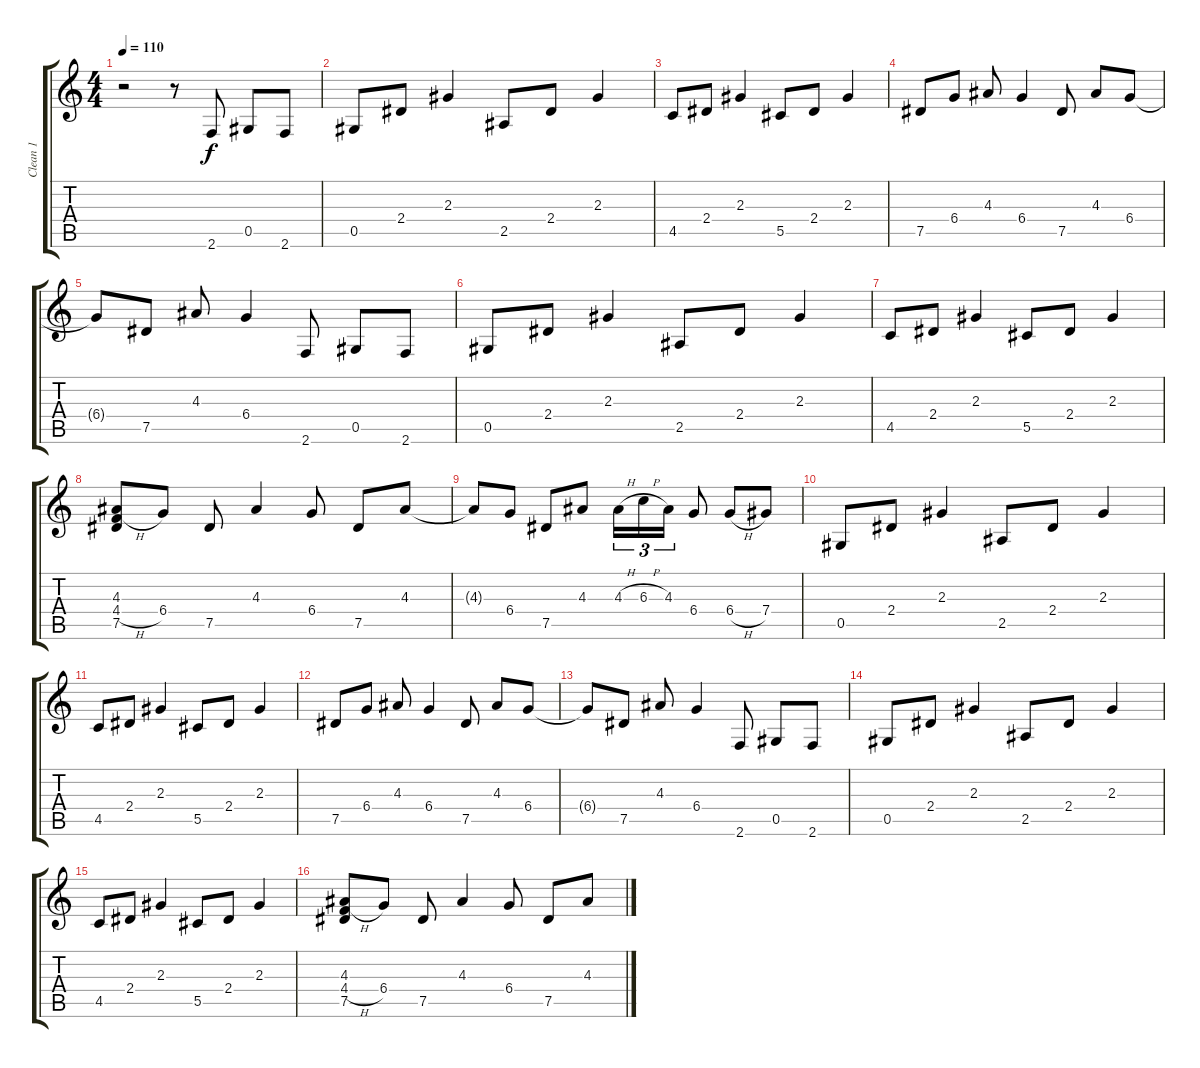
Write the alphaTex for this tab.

\track ("Clean 1" "Clean 1") {instrument acousticguitarsteel}
\staff {score tabs}
\tuning (Eb4 Bb3 Gb3 Db3 Ab2 Eb2) {hide}
\ts (4 4)
\tempo 110
\clef g2
\ks c
r.2{dy f instrument acousticguitarsteel} r.8 2.6.8 0.5.8 2.6.8 |
0.5.8 2.4.8 2.3.4 2.5.8 2.4.8 2.3.4 |
4.5.8 2.4.8 2.3.4 5.5.8 2.4.8 2.3.4 |
7.5.8 6.4.8 4.3.8 6.4.4 7.5.8 4.3.8 6.4.8 |
6.4{t}.8 7.5.8 4.3.8 6.4.4 2.6.8 0.5.8 2.6.8 |
0.5.8 2.4.8 2.3.4 2.5.8 2.4.8 2.3.4 |
4.5.8 2.4.8 2.3.4 5.5.8 2.4.8 2.3.4 |
(4.3 4.4{h} 7.5).8 6.4.8 7.5.8 4.3.4 6.4.8 7.5.8 4.3.8 |
4.3{t}.8 6.4.8 7.5.8 4.3.8 4.3{h}.16{tu (3 2)} 6.3{h}.16{tu (3 2)} 4.3.16{tu (3 2)} 6.4.8 6.4{h}.8 7.4.8 |
0.5.8 2.4.8 2.3.4 2.5.8 2.4.8 2.3.4 |
4.5.8 2.4.8 2.3.4 5.5.8 2.4.8 2.3.4 |
7.5.8 6.4.8 4.3.8 6.4.4 7.5.8 4.3.8 6.4.8 |
6.4{t}.8 7.5.8 4.3.8 6.4.4 2.6.8 0.5.8 2.6.8 |
0.5.8 2.4.8 2.3.4 2.5.8 2.4.8 2.3.4 |
4.5.8 2.4.8 2.3.4 5.5.8 2.4.8 2.3.4 |
(4.3 4.4{h} 7.5).8 6.4.8 7.5.8 4.3.4 6.4.8 7.5.8 4.3.8
